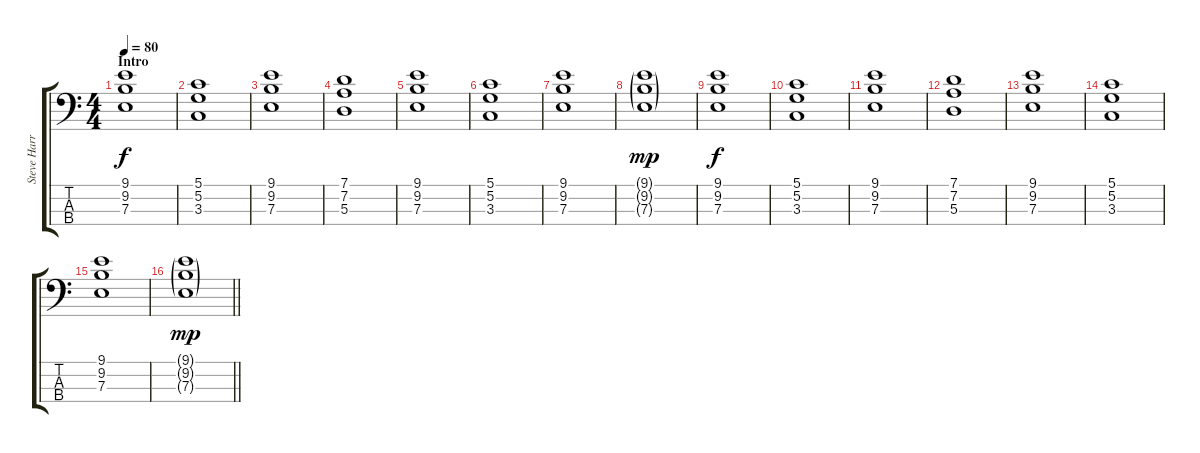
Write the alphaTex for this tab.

\track ("Steve Harris" "Steve Harr") {instrument electricbasspick}
\staff {score tabs}
\tuning (G2 D2 A1 E1) {hide}
\ts (4 4)
\section ("" "Intro")
\tempo 80
\clef f4
\ks c
(9.1 9.2 7.3).1{dy f instrument electricbasspick} |
(5.1 5.2 3.3).1 |
(9.1 9.2 7.3).1 |
(7.1 7.2 5.3).1 |
(9.1 9.2 7.3).1 |
(5.1 5.2 3.3).1 |
(9.1 9.2 7.3).1 |
(9.1{g} 9.2{g} 7.3{g}).1{dy mp} |
(9.1 9.2 7.3).1{dy f} |
(5.1 5.2 3.3).1 |
(9.1 9.2 7.3).1 |
(7.1 7.2 5.3).1 |
(9.1 9.2 7.3).1 |
(5.1 5.2 3.3).1 |
(9.1 9.2 7.3).1 |
\barLineRight lightlight
(9.1{g} 9.2{g} 7.3{g}).1{dy mp}
